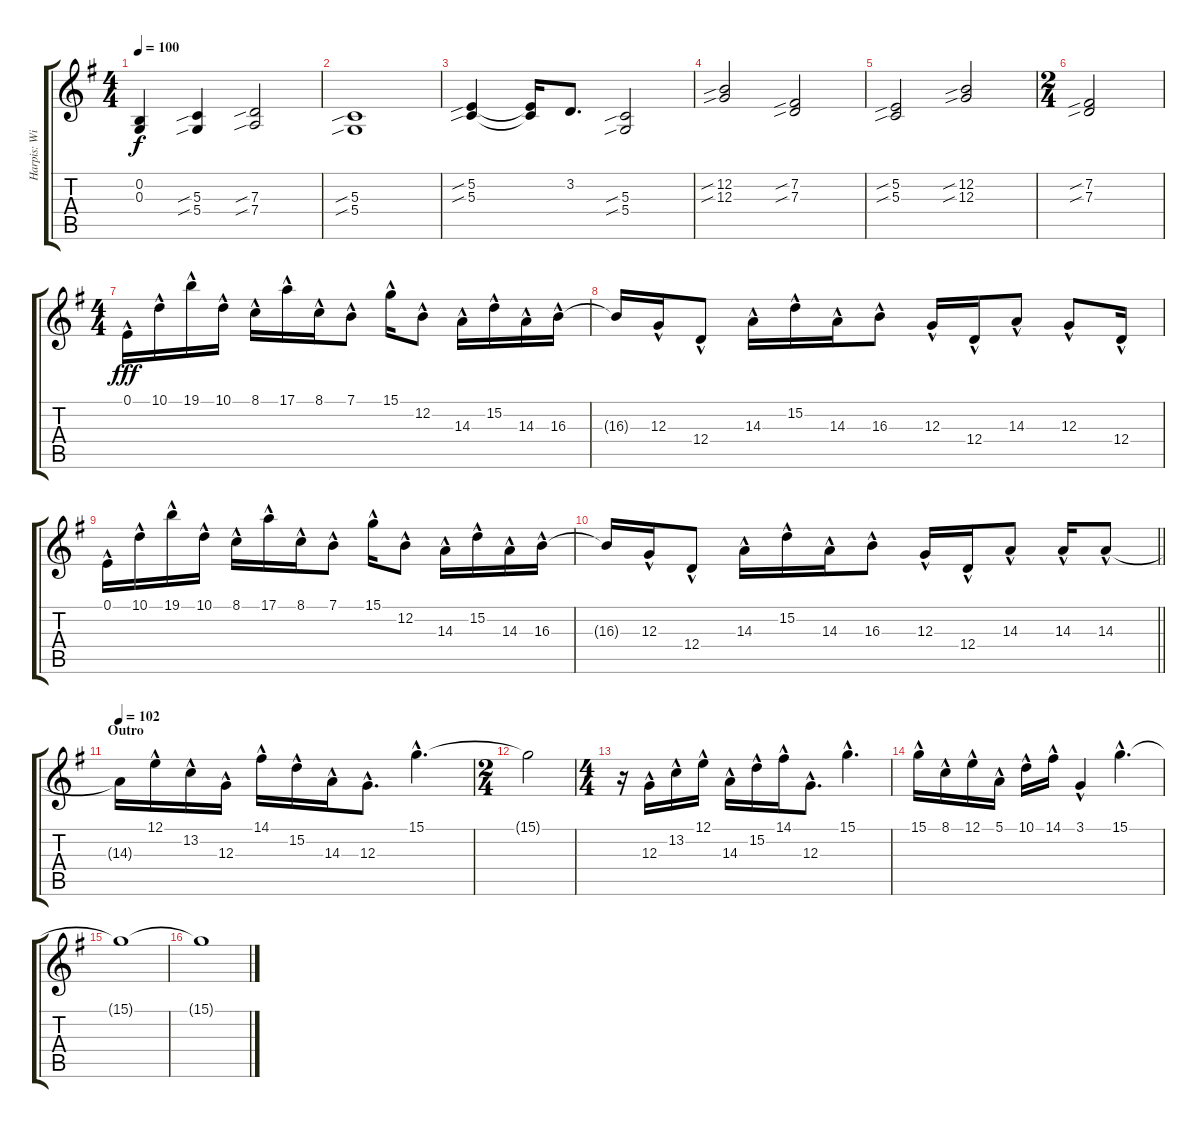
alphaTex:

\track ("Harpis: Wilton" "Harpis: Wi") {instrument harpsichord}
\staff {score tabs}
\tuning (E4 B3 G3 D3 A2 E2) {hide}
\ts (4 4)
\tempo 100
\clef g2
\ks g
(0.2 0.3).4{dy f} (5.3{sib} 5.4{sib}).4 (7.3{sib} 7.4{sib}).2 |
(5.3{sib} 5.4{sib}).1 |
(5.2{sib} 5.3{sib}).4 (5.2{t} 5.3{t}).16 3.2.8{d} (5.3{sib} 5.4{sib}).2 |
(12.2{sib} 12.3{sib}).2 (7.2{sib} 7.3{sib}).2 |
(5.2{sib} 5.3{sib}).2 (12.2{sib} 12.3{sib}).2 |
\ts (2 4)
(7.2{sib} 7.3{sib}).2 |
\ts (4 4)
0.1{hac}.16{dy fff} 10.1{hac}.16 19.1{hac}.16 10.1{hac}.16 8.1{hac}.16 17.1{hac}.16 8.1{hac}.16 7.1{hac}.8 15.1{hac}.16 12.2{hac}.8 14.3{hac}.16 15.2{hac}.16 14.3{hac}.16 16.3{hac}.16 |
16.3{t}.16 12.3{hac}.16 12.4{hac}.8 14.3{hac}.16 15.2{hac}.16 14.3{hac}.16 16.3{hac}.8 12.3{hac}.16 12.4{hac}.16 14.3{hac}.8 12.3{hac}.8 12.4{hac}.16 |
0.1{hac}.16 10.1{hac}.16 19.1{hac}.16 10.1{hac}.16 8.1{hac}.16 17.1{hac}.16 8.1{hac}.16 7.1{hac}.8 15.1{hac}.16 12.2{hac}.8 14.3{hac}.16 15.2{hac}.16 14.3{hac}.16 16.3{hac}.16 |
\barLineRight lightlight
16.3{t}.16 12.3{hac}.16 12.4{hac}.8 14.3{hac}.16 15.2{hac}.16 14.3{hac}.16 16.3{hac}.8 12.3{hac}.16 12.4{hac}.16 14.3{hac}.8 14.3{hac}.16 14.3{hac}.8 |
\section ("" "Outro")
\tempo 102
14.3{t}.16 12.1{hac}.16 13.2{hac}.16 12.3{hac}.16 14.1{hac}.16 15.2{hac}.16 14.3{hac}.16 12.3{hac}.8{d} 15.1{hac}.4{d} |
\ts (2 4)
15.1{t}.2 |
\ts (4 4)
r.16 12.3{hac}.16 13.2{hac}.16 12.1{hac}.16 14.3{hac}.16 15.2{hac}.16 14.1{hac}.16 12.3{hac}.8{d} 15.1{hac}.4{d} |
15.1{hac}.16 8.1{hac}.16 12.1{hac}.16 5.1{hac}.16 10.1{hac}.16 14.1{hac}.16 3.1{hac}.4 15.1{hac}.4{d} |
15.1{t}.1 |
15.1{t}.1
